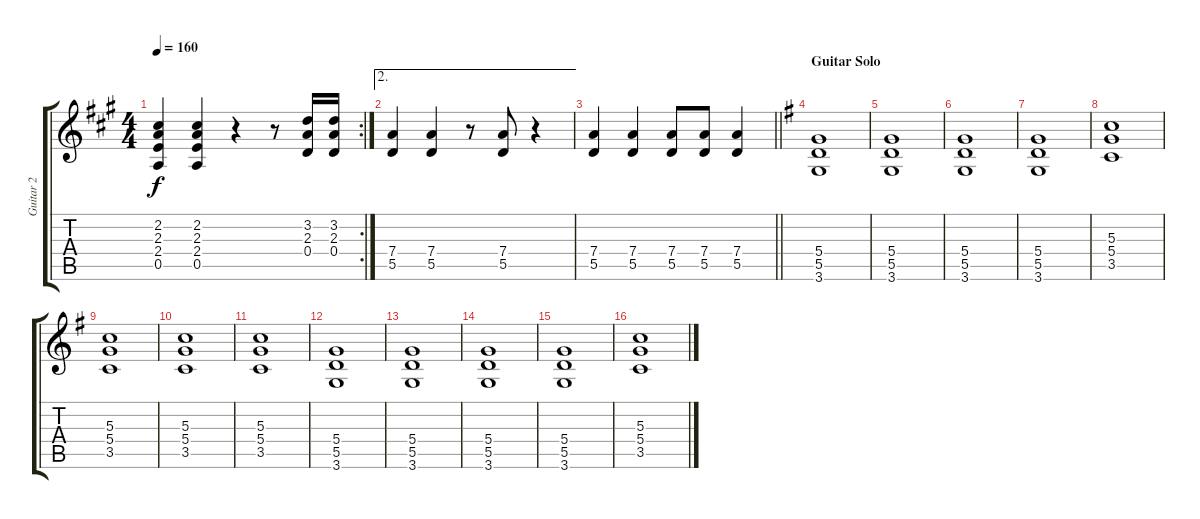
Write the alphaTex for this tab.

\track ("Guitar 2" "Guitar 2") {instrument distortionguitar}
\staff {score tabs}
\tuning (E4 B3 G3 D3 A2 E2) {hide}
\rc 2
\ts (4 4)
\tempo 160
\clef g2
\ks a
(2.2 2.3 2.4 0.5).4{dy f} (2.2 2.3 2.4 0.5).4 r.4 r.8 (3.2 2.3 0.4).16 (3.2 2.3 0.4).16 |
\ae 2
(7.4 5.5).4 (7.4 5.5).4 r.8 (7.4 5.5).8 r.4 |
\barLineRight lightlight
(7.4 5.5).4 (7.4 5.5).4 (7.4 5.5).8 (7.4 5.5).8 (7.4 5.5).4 |
\section ("" "Guitar Solo")
\ks g
(5.4 5.5 3.6).1 |
(5.4 5.5 3.6).1 |
(5.4 5.5 3.6).1 |
(5.4 5.5 3.6).1 |
(5.3 5.4 3.5).1 |
(5.3 5.4 3.5).1 |
(5.3 5.4 3.5).1 |
(5.3 5.4 3.5).1 |
(5.4 5.5 3.6).1 |
(5.4 5.5 3.6).1 |
(5.4 5.5 3.6).1 |
(5.4 5.5 3.6).1 |
(5.3 5.4 3.5).1
